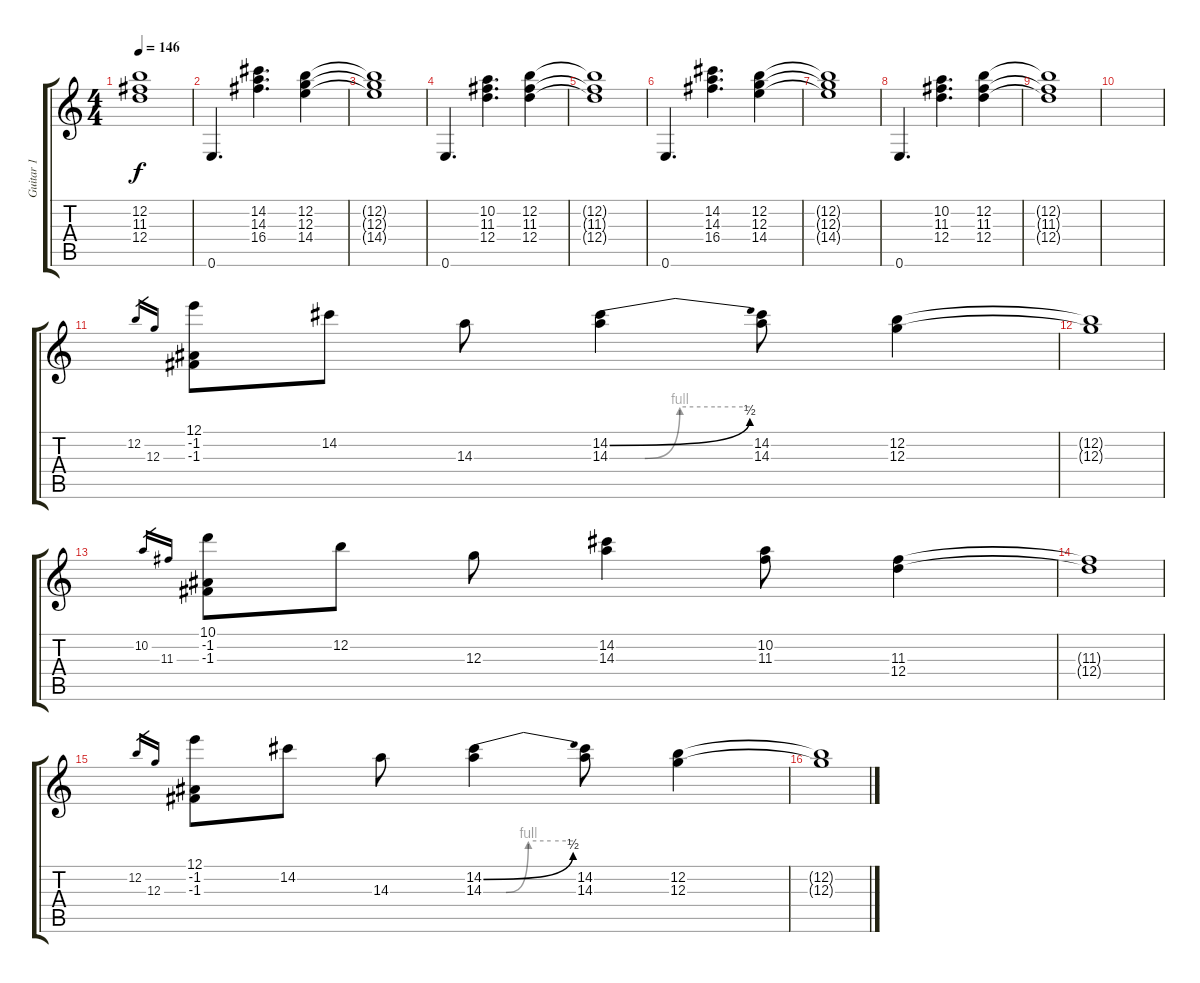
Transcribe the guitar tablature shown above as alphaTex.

\track ("Guitar 1" "Guitar 1") {instrument overdrivenguitar}
\staff {score tabs}
\tuning (E4 B3 G3 D3 A2 E2) {hide}
\ts (4 4)
\tempo 146
\clef g2
\ks c
(12.2{t} 11.3{t} 12.4{t}).1{dy f} |
0.6.4{d} (14.2 14.3 16.4).4{d} (12.2 12.3 14.4).4 |
(12.2{t} 12.3{t} 14.4{t}).1 |
0.6.4{d} (10.2 11.3 12.4).4{d} (12.2 11.3 12.4).4 |
(12.2{t} 11.3{t} 12.4{t}).1 |
0.6.4{d} (14.2 14.3 16.4).4{d} (12.2 12.3 14.4).4 |
(12.2{t} 12.3{t} 14.4{t}).1 |
0.6.4{d} (10.2 11.3 12.4).4{d} (12.2 11.3 12.4).4 |
(12.2{t} 11.3{t} 12.4{t}).1 |
|
12.2.16{gr} 12.3.16{gr} (12.1 -1.2 -1.3).8 14.2.8 14.3.8 (14.2{be (bend 0 0 60 2)} 14.3{be (custom 0 0 15 0 30 4 45 4 60 4)}).4 (14.2 14.3).8 (12.2 12.3).4 |
(12.2{t} 12.3{t}).1 |
10.2.16{gr} 11.3.16{gr} (10.1 -1.2 -1.3).8 12.2.8 12.3.8 (14.2 14.3).4 (10.2 11.3).8 (11.3 12.4).4 |
(11.3{t} 12.4{t}).1 |
12.2.16{gr} 12.3.16{gr} (12.1 -1.2 -1.3).8 14.2.8 14.3.8 (14.2{be (bend 0 0 60 2)} 14.3{be (custom 0 0 15 0 30 4 45 4 60 4)}).4 (14.2 14.3).8 (12.2 12.3).4 |
(12.2{t} 12.3{t}).1
